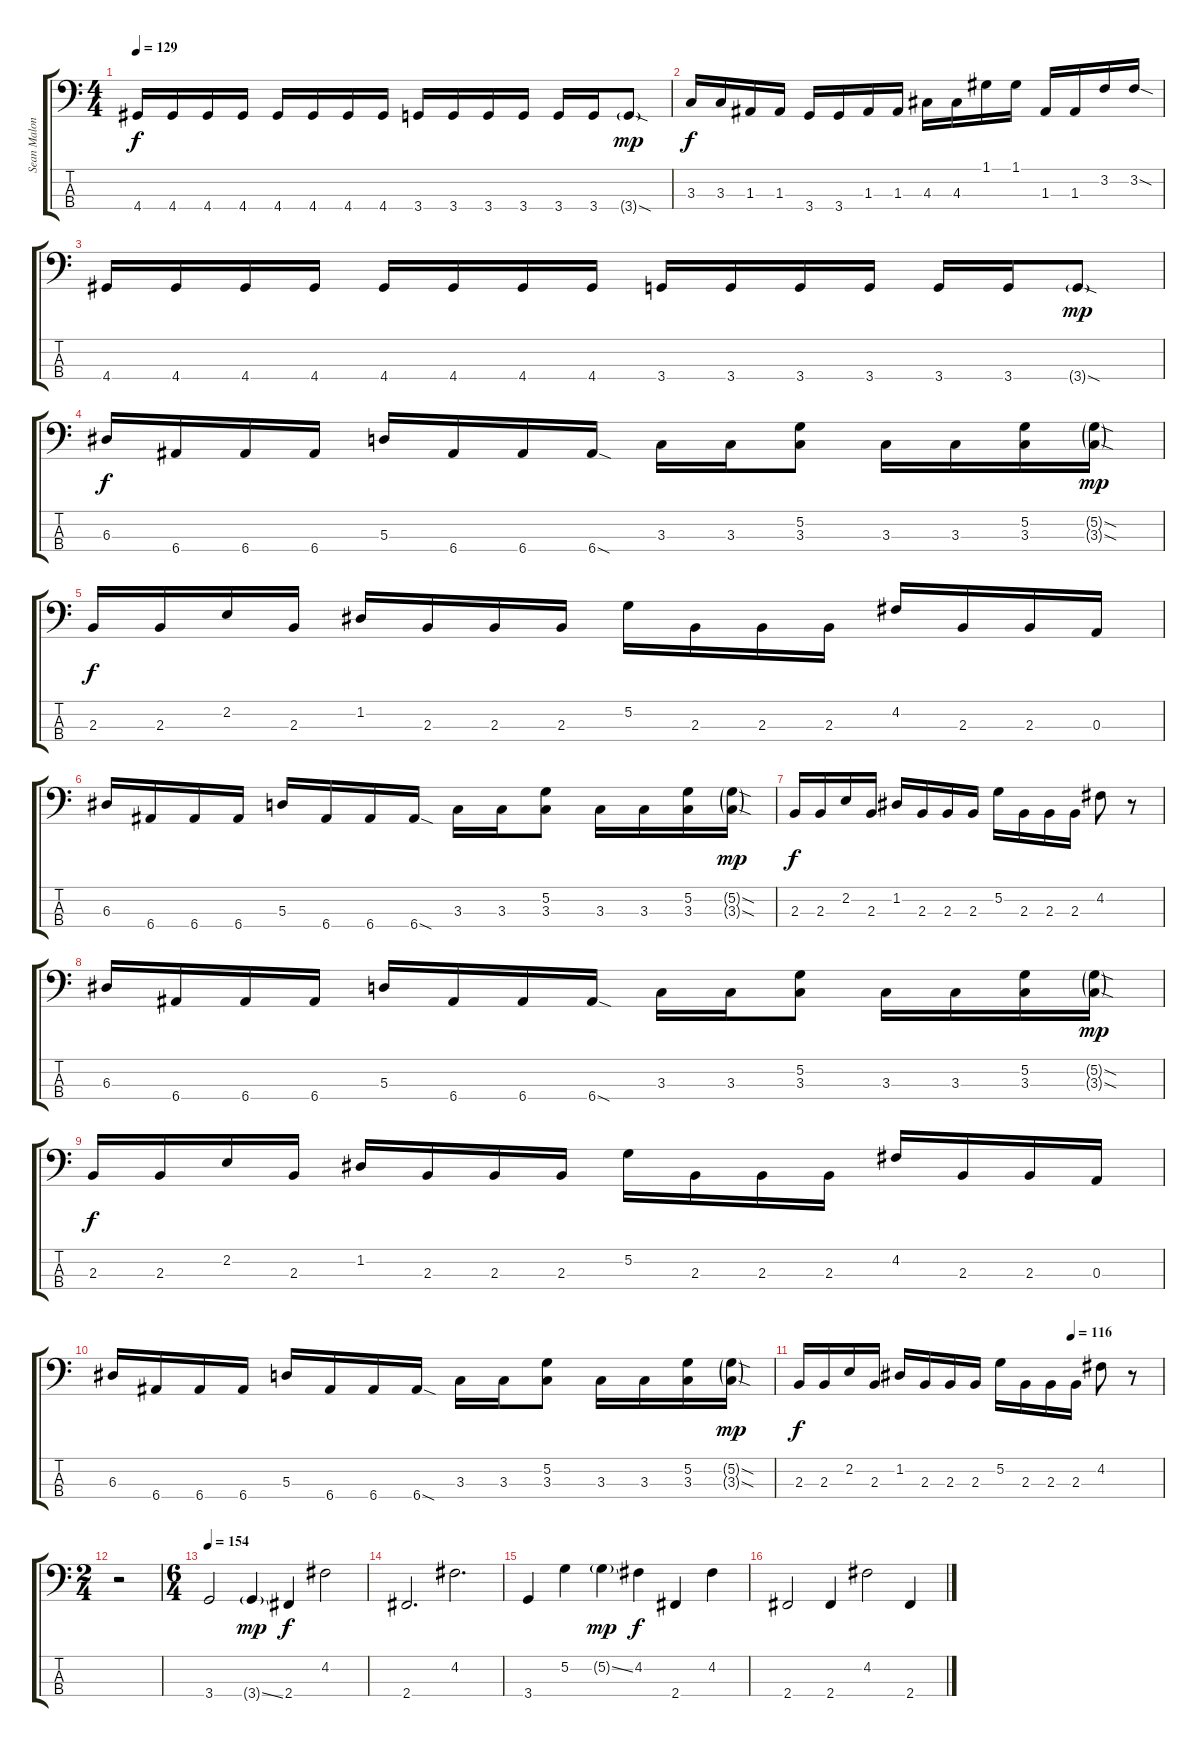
\track ("Sean Malone" "Sean Malon") {instrument fretlessbass}
\staff {score tabs}
\tuning (G2 D2 A1 E1) {hide}
\ts (4 4)
\tempo 129
\clef f4
\ks c
4.4.16{dy f} 4.4.16 4.4.16 4.4.16 4.4.16 4.4.16 4.4.16 4.4.16 3.4.16 3.4.16 3.4.16 3.4.16 3.4.16 3.4.16 3.4{sod g}.8{dy mp} |
3.3.16{dy f} 3.3.16 1.3.16 1.3.16 3.4.16 3.4.16 1.3.16 1.3.16 4.3.16 4.3.16 1.1.16 1.1.16 1.3.16 1.3.16 3.2.16 3.2{sod}.16 |
4.4.16 4.4.16 4.4.16 4.4.16 4.4.16 4.4.16 4.4.16 4.4.16 3.4.16 3.4.16 3.4.16 3.4.16 3.4.16 3.4.16 3.4{sod g}.8{dy mp} |
6.3.16{dy f} 6.4.16 6.4.16 6.4.16 5.3.16 6.4.16 6.4.16 6.4{sod}.16 3.3.16 3.3.16 (5.2 3.3).8 3.3.16 3.3.16 (5.2 3.3).16 (5.2{sod g} 3.3{sod g}).16{dy mp} |
2.3.16{dy f} 2.3.16 2.2.16 2.3.16 1.2.16 2.3.16 2.3.16 2.3.16 5.2.16 2.3.16 2.3.16 2.3.16 4.2.16 2.3.16 2.3.16 0.3.16 |
6.3.16 6.4.16 6.4.16 6.4.16 5.3.16 6.4.16 6.4.16 6.4{sod}.16 3.3.16 3.3.16 (5.2 3.3).8 3.3.16 3.3.16 (5.2 3.3).16 (5.2{sod g} 3.3{sod g}).16{dy mp} |
2.3.16{dy f} 2.3.16 2.2.16 2.3.16 1.2.16 2.3.16 2.3.16 2.3.16 5.2.16 2.3.16 2.3.16 2.3.16 4.2.8 r.8 |
6.3.16 6.4.16 6.4.16 6.4.16 5.3.16 6.4.16 6.4.16 6.4{sod}.16 3.3.16 3.3.16 (5.2 3.3).8 3.3.16 3.3.16 (5.2 3.3).16 (5.2{sod g} 3.3{sod g}).16{dy mp} |
2.3.16{dy f} 2.3.16 2.2.16 2.3.16 1.2.16 2.3.16 2.3.16 2.3.16 5.2.16 2.3.16 2.3.16 2.3.16 4.2.16 2.3.16 2.3.16 0.3.16 |
6.3.16 6.4.16 6.4.16 6.4.16 5.3.16 6.4.16 6.4.16 6.4{sod}.16 3.3.16 3.3.16 (5.2 3.3).8 3.3.16 3.3.16 (5.2 3.3).16 (5.2{sod g} 3.3{sod g}).16{dy mp} |
\tempo (116 0.75)
2.3.16{dy f} 2.3.16 2.2.16 2.3.16 1.2.16 2.3.16 2.3.16 2.3.16 5.2.16 2.3.16 2.3.16 2.3.16 4.2.8 r.8 |
\ts (2 4)
r.2 |
\ts (6 4)
\tempo 154
3.4.2 3.4{ss g}.4{dy mp} 2.4.4{dy f} 4.2.2 |
2.4.2{d} 4.2.2{d} |
3.4.4 5.2.4 5.2{ss g}.4{dy mp} 4.2.4{dy f} 2.4.4 4.2.4 |
2.4.2 2.4.4 4.2.2 2.4.4
